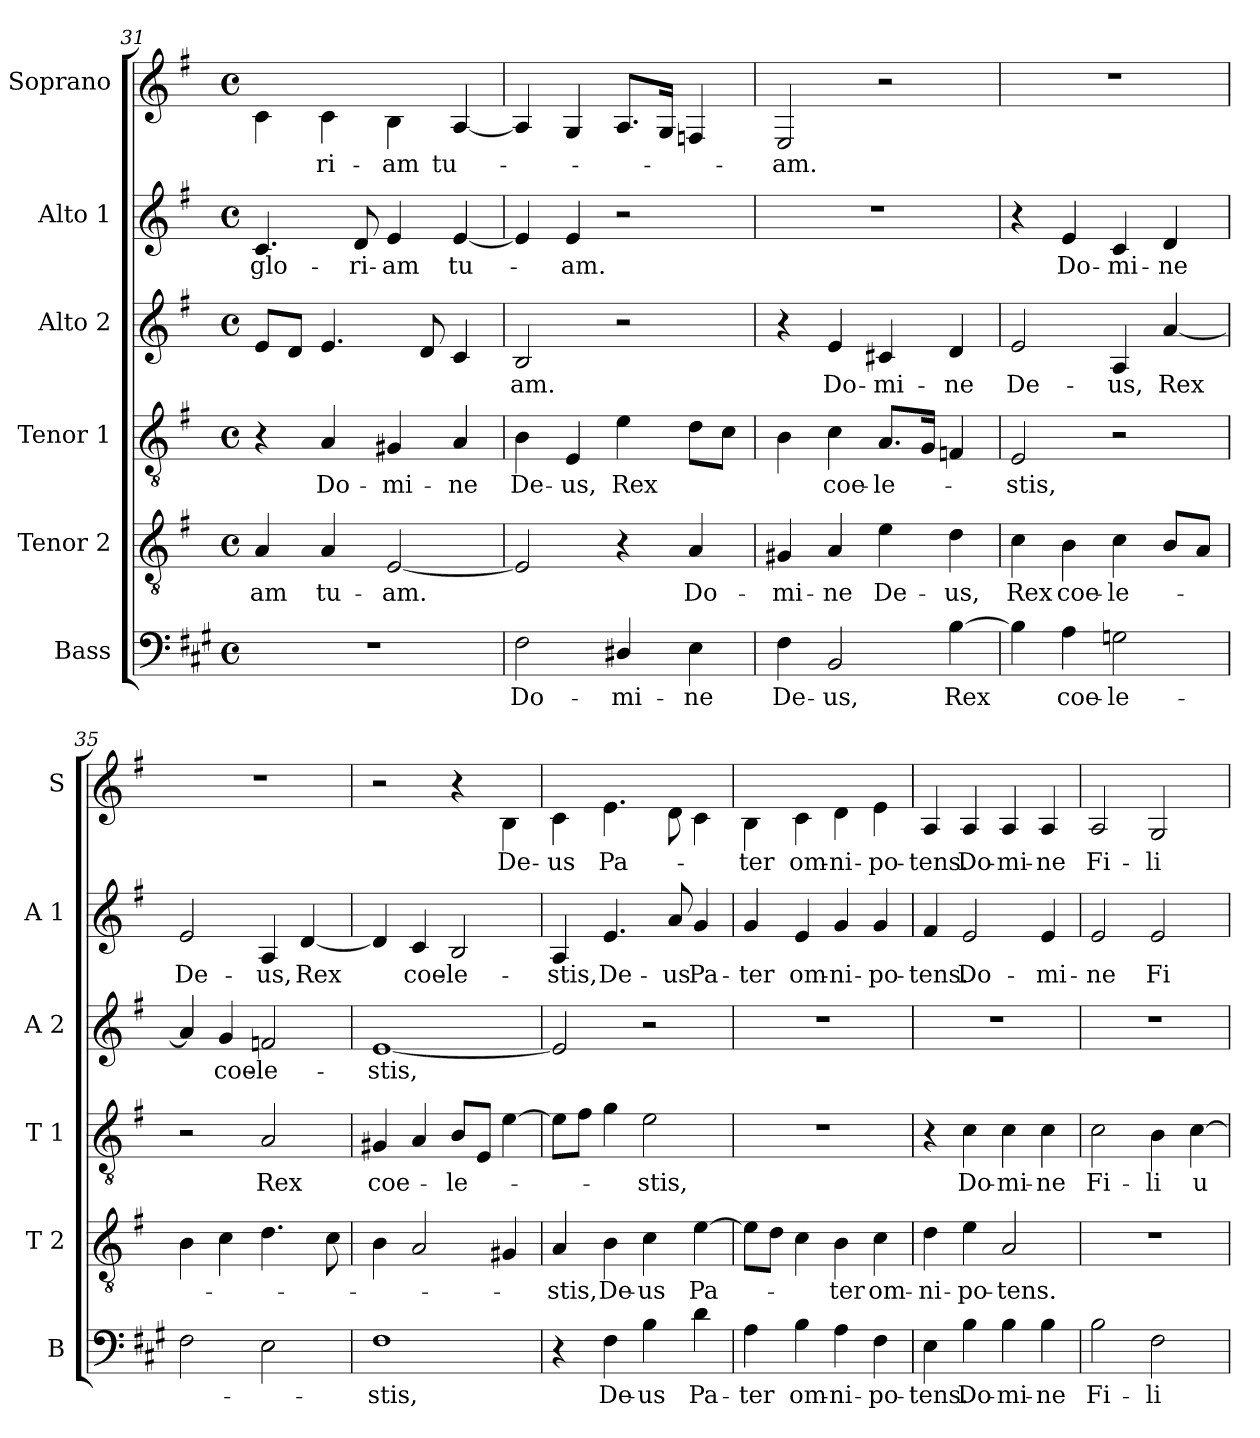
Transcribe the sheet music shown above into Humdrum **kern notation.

**kern	**text	**kern	**text	**kern	**text	**kern	**text	**kern	**text	**kern	**text
*part6	*part6	*part5	*part5	*part4	*part4	*part3	*part3	*part2	*part2	*part1	*part1
*staff6	*staff6	*staff5	*staff5	*staff4	*staff4	*staff3	*staff3	*staff2	*staff2	*staff1	*staff1
*I"Bass	*	*I"Tenor 2	*	*I"Tenor 1	*	*I"Alto 2	*	*I"Alto 1	*	*I"Soprano	*
*I'B	*	*I'T 2	*	*I'T 1	*	*I'A 2	*	*I'A 1	*	*I'S	*
!!LO:PB:g=z
*clefF4	*	*clefGv2	*	*clefGv2	*	*clefG2	*	*clefG2	*	*clefG2	*
*ITrd1c2	*	*	*	*	*	*	*	*	*	*ITrd-7c-12	*
*k[f#]	*	*k[f#]	*	*k[f#]	*	*k[f#]	*	*k[f#]	*	*k[f#]	*
*G:	*	*G:	*	*G:	*	*G:	*	*G:	*	*G:	*
*M4/4	*	*M4/4	*	*M4/4	*	*M4/4	*	*M4/4	*	*M4/4	*
*met(c)	*	*met(c)	*	*met(c)	*	*met(c)	*	*met(c)	*	*met(c)	*
=31	=31	=31	=31	=31	=31	=31	=31	=31	=31	=31	=31
1r	.	4A/	-am	4r	.	8e/L	.	4.c/	glo-	4cc\	.
.	.	.	.	.	.	8d/J	.	.	.	.	.
.	.	4A/	tu-	4A/	Do-	4.e/	.	.	.	4cc\	-ri-
.	.	.	.	.	.	.	.	8d/	-ri-	.	.
.	.	[2E/	-am.	4G#X/	-mi-	.	.	4e/	-am	4b\	-am
.	.	.	.	.	.	8d/	.	.	.	.	.
.	.	.	.	4A/	-ne	4c/	.	[4e/	tu-	[4a/	tu-
=32	=32	=32	=32	=32	=32	=32	=32	=32	=32	=32	=32
2E\	Do-	2E/]	.	4B\	De-	2B/	-am.	4e/]	.	4a/]	.
.	.	.	.	4E/	-us,	.	.	4e/	-am.	4g/	.
4C#X/	-mi-	4r	.	4e\	Rex	2r	.	2r	.	8.a/L	.
.	.	.	.	.	.	.	.	.	.	16g/Jk	.
4D\	-ne	4A/	Do-	8d\L	.	.	.	.	.	4fn/	.
.	.	.	.	8c\J	.	.	.	.	.	.	.
=33	=33	=33	=33	=33	=33	=33	=33	=33	=33	=33	=33
4E\	De-	4G#X/	-mi-	4B\	.	4r	.	1r	.	2e/	-am.
2AA/	-us,	4A/	-ne	4c\	coe-	4e/	Do-	.	.	.	.
.	.	4e\	De-	8.A/L	-le-	4c#X/	-mi-	.	.	2r	.
.	.	.	.	16G/Jk	.	.	.	.	.	.	.
[4A\	Rex	4d\	-us,	4Fn/	.	4d/	-ne	.	.	.	.
=34	=34	=34	=34	=34	=34	=34	=34	=34	=34	=34	=34
4A\]	.	4c\	Rex	2E/	-stis,	2e/	De-	4r	.	1r	.
4G\	coe-	4B\	coe-	.	.	.	.	4e/	Do-	.	.
2Fn\	-le-	4c\	-le-	2r	.	4A/	-us,	4c/	-mi-	.	.
.	.	8B/L	.	.	.	[4a/	Rex	4d/	-ne	.	.
.	.	8A/J	.	.	.	.	.	.	.	.	.
=35	=35	=35	=35	=35	=35	=35	=35	=35	=35	=35	=35
2E\	.	4B\	.	2r	.	4a/]	.	2e/	De-	1r	.
.	.	4c\	.	.	.	4g/	coe-	.	.	.	.
2D\	.	4.d\	.	2A/	Rex	2fn/	-le-	4A/	-us,	.	.
.	.	.	.	.	.	.	.	[4d/	Rex	.	.
.	.	8c\	.	.	.	.	.	.	.	.	.
=36	=36	=36	=36	=36	=36	=36	=36	=36	=36	=36	=36
1E	-stis,	4B\	.	4G#X/	coe-	[1e	-stis,	4d/]	.	2r	.
.	.	2A/	.	4A/	.	.	.	4c/	coe-	.	.
.	.	.	.	8B/L	-le-	.	.	2B/	-le-	4r	.
.	.	.	.	8E/J	.	.	.	.	.	.	.
.	.	4G#X/	.	[4e\	.	.	.	.	.	4b\	De-
!!LO:LB:g=z
=37	=37	=37	=37	=37	=37	=37	=37	=37	=37	=37	=37
4r	.	4A/	-stis,	8e\L]	.	2e/]	.	4A/	-stis,	4cc\	-us
.	.	.	.	8f#\J	.	.	.	.	.	.	.
4E\	De-	4B\	De-	4g\	.	.	.	4.e/	De-	4.ee\	Pa-
4A\	-us	4c\	-us	2e\	-stis,	2r	.	.	.	.	.
.	.	.	.	.	.	.	.	8a/	-us	8dd\	.
4c\	Pa-	[4e\	Pa-	.	.	.	.	4g/	Pa-	4cc\	.
=38	=38	=38	=38	=38	=38	=38	=38	=38	=38	=38	=38
4G\	-ter	8e\L]	.	1r	.	1r	.	4g/	-ter	4b\	-ter
.	.	8d\J	.	.	.	.	.	.	.	.	.
4A\	om-	4c\	.	.	.	.	.	4e/	om-	4cc\	om-
4G\	-ni-	4B\	-ter	.	.	.	.	4g/	-ni-	4dd\	-ni-
4E\	-po-	4c\	om-	.	.	.	.	4g/	-po-	4ee\	-po-
=39	=39	=39	=39	=39	=39	=39	=39	=39	=39	=39	=39
4D\	-tens.	4d\	-ni-	4r	.	1r	.	4f#/	-tens.	4a/	-tens.
4A\	Do-	4e\	-po-	4c\	Do-	.	.	2e/	Do-	4a/	Do-
4A\	-mi-	2A/	-tens.	4c\	-mi-	.	.	.	.	4a/	-mi-
4A\	-ne	.	.	4c\	-ne	.	.	4e/	-mi-	4a/	-ne
=40	=40	=40	=40	=40	=40	=40	=40	=40	=40	=40	=40
2A\	Fi-	1r	.	2c\	Fi-	1r	.	2e/	-ne	2a/	Fi-
2E\	-li	.	.	4B\	-li	.	.	2e/	Fi-	2g/	-li
.	.	.	.	[4c\	u-	.	.	.	.	.	.
=	=	=	=	=	=	=	=	=	=	=	=
*-	*-	*-	*-	*-	*-	*-	*-	*-	*-	*-	*-
